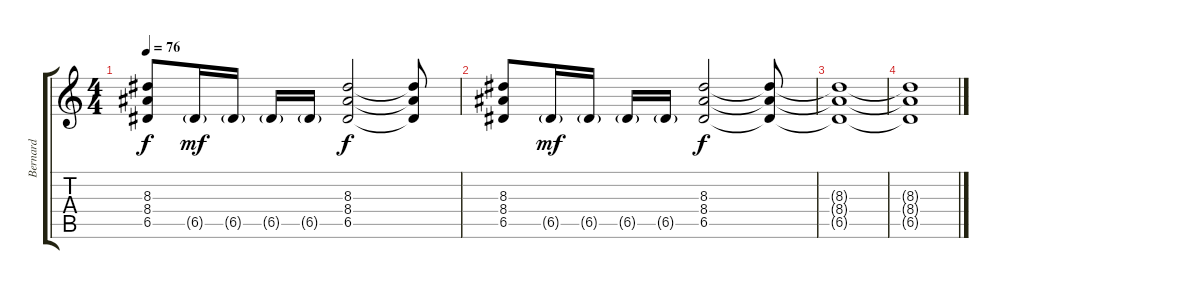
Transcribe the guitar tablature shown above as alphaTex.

\track ("Bernard" "Bernard") {instrument overdrivenguitar}
\staff {score tabs}
\tuning (E4 B3 G3 D3 A2 E2) {hide}
\ts (4 4)
\tempo 76
\clef g2
\ks c
(8.3 8.4 6.5).8{dy f} 6.5{g}.16{dy mf} 6.5{g}.16 6.5{g}.16 6.5{g}.16 (8.3 8.4 6.5).2{dy f} (8.3{t} 8.4{t} 6.5{t}).8 |
(8.3 8.4 6.5).8 6.5{g}.16{dy mf} 6.5{g}.16 6.5{g}.16 6.5{g}.16 (8.3 8.4 6.5).2{dy f} (8.3{t} 8.4{t} 6.5{t}).8 |
(8.3{t} 8.4{t} 6.5{t}).1{volume 0} |
(8.3{t} 8.4{t} 6.5{t}).1
